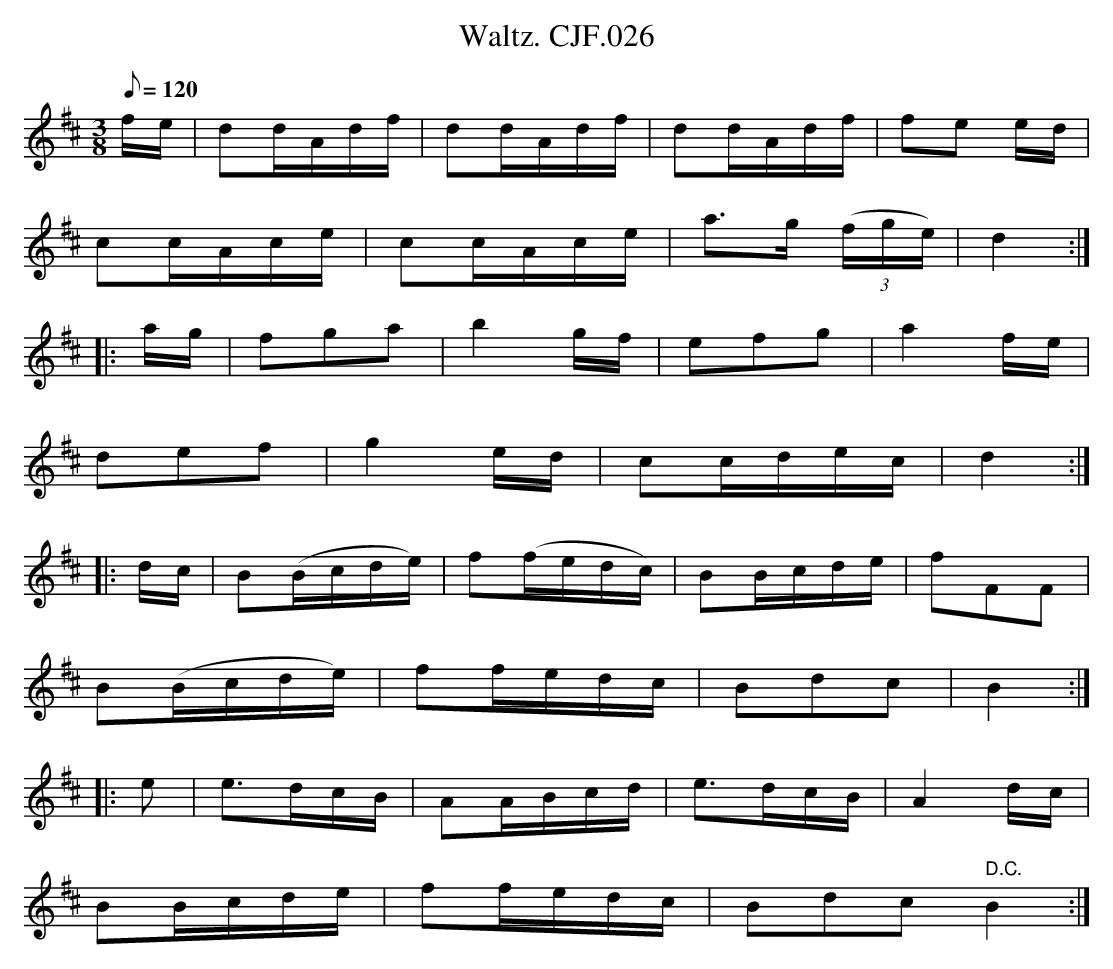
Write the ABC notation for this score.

X:1
T:Waltz. CJF.026
M:3/8
L:1/16
Q:1/8=120
K:D
fe|\
d2dAdf|d2dAdf|d2dAdf|f2e2 ed|
c2cAce|c2cAce|a3g ((3fge)|d4:|
|:ag|f2g2a2|b4gf|e2f2g2|a4fe|
d2e2f2|g4ed|c2cdec|d4:|
|:dc|B2(Bcde)|f2(fedc)|B2Bcde|f2F2F2|
B2(Bcde)|f2fedc|B2d2c2|B4:|
|:e2|e3dcB|A2ABcd|e3dcB|A4dc|
B2Bcde|f2fedc|B2d2c2" D.C."B4:|
